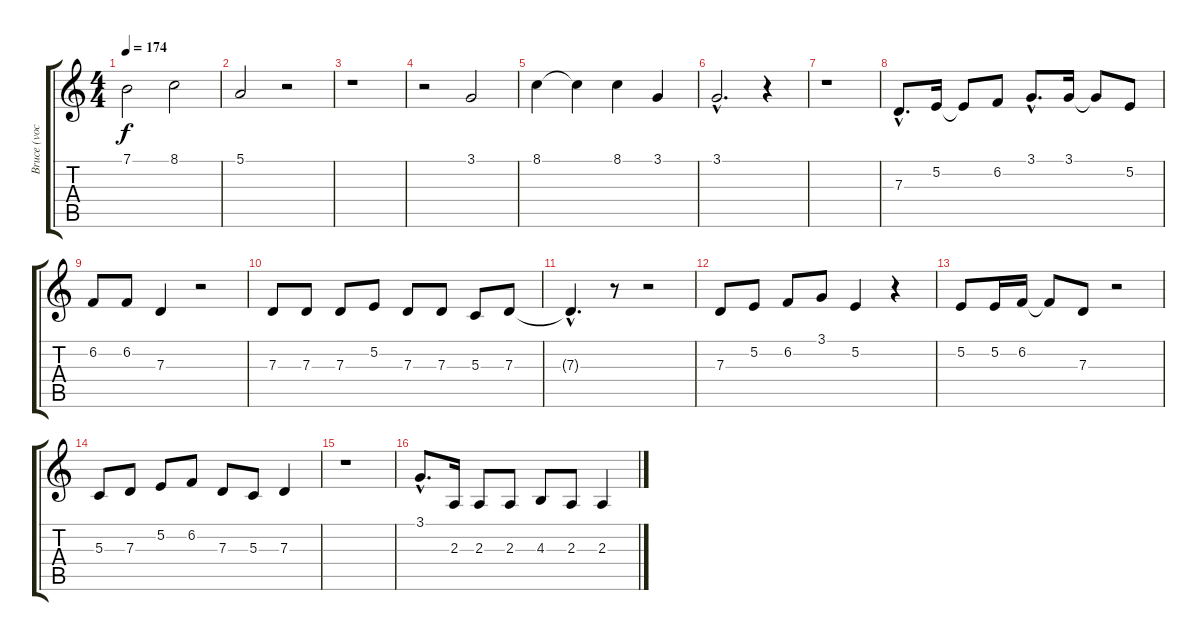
\track ("Bruce (vocals)" "Bruce (voc") {instrument cello}
\staff {score tabs}
\tuning (E4 B3 G3 D3 A2 E2) {hide}
\ts (4 4)
\tempo 174
\clef g2
\ks c
7.1.2{dy f} 8.1.2 |
5.1.2 r.2 |
r.1 |
r.2 3.1.2 |
8.1.4 8.1{t}.4 8.1.4 3.1.4 |
3.1{hac}.2{d} r.4 |
r.1 |
7.3{hac}.8{d} 5.2.16 5.2{t}.8 6.2.8 3.1{hac}.8{d} 3.1.16 3.1{t}.8 5.2.8 |
6.2.8 6.2.8 7.3.4 r.2 |
7.3.8 7.3.8 7.3.8 5.2.8 7.3.8 7.3.8 5.3.8 7.3.8 |
7.3{hac t}.4{d} r.8 r.2 |
7.3.8 5.2.8 6.2.8 3.1.8 5.2.4 r.4 |
5.2.8 5.2.16 6.2.16 6.2{t}.8 7.3.8 r.2 |
5.3.8 7.3.8 5.2.8 6.2.8 7.3.8 5.3.8 7.3.4 |
r.1 |
3.1{hac}.8{d} 2.3.16 2.3.8 2.3.8 4.3.8 2.3.8 2.3.4
